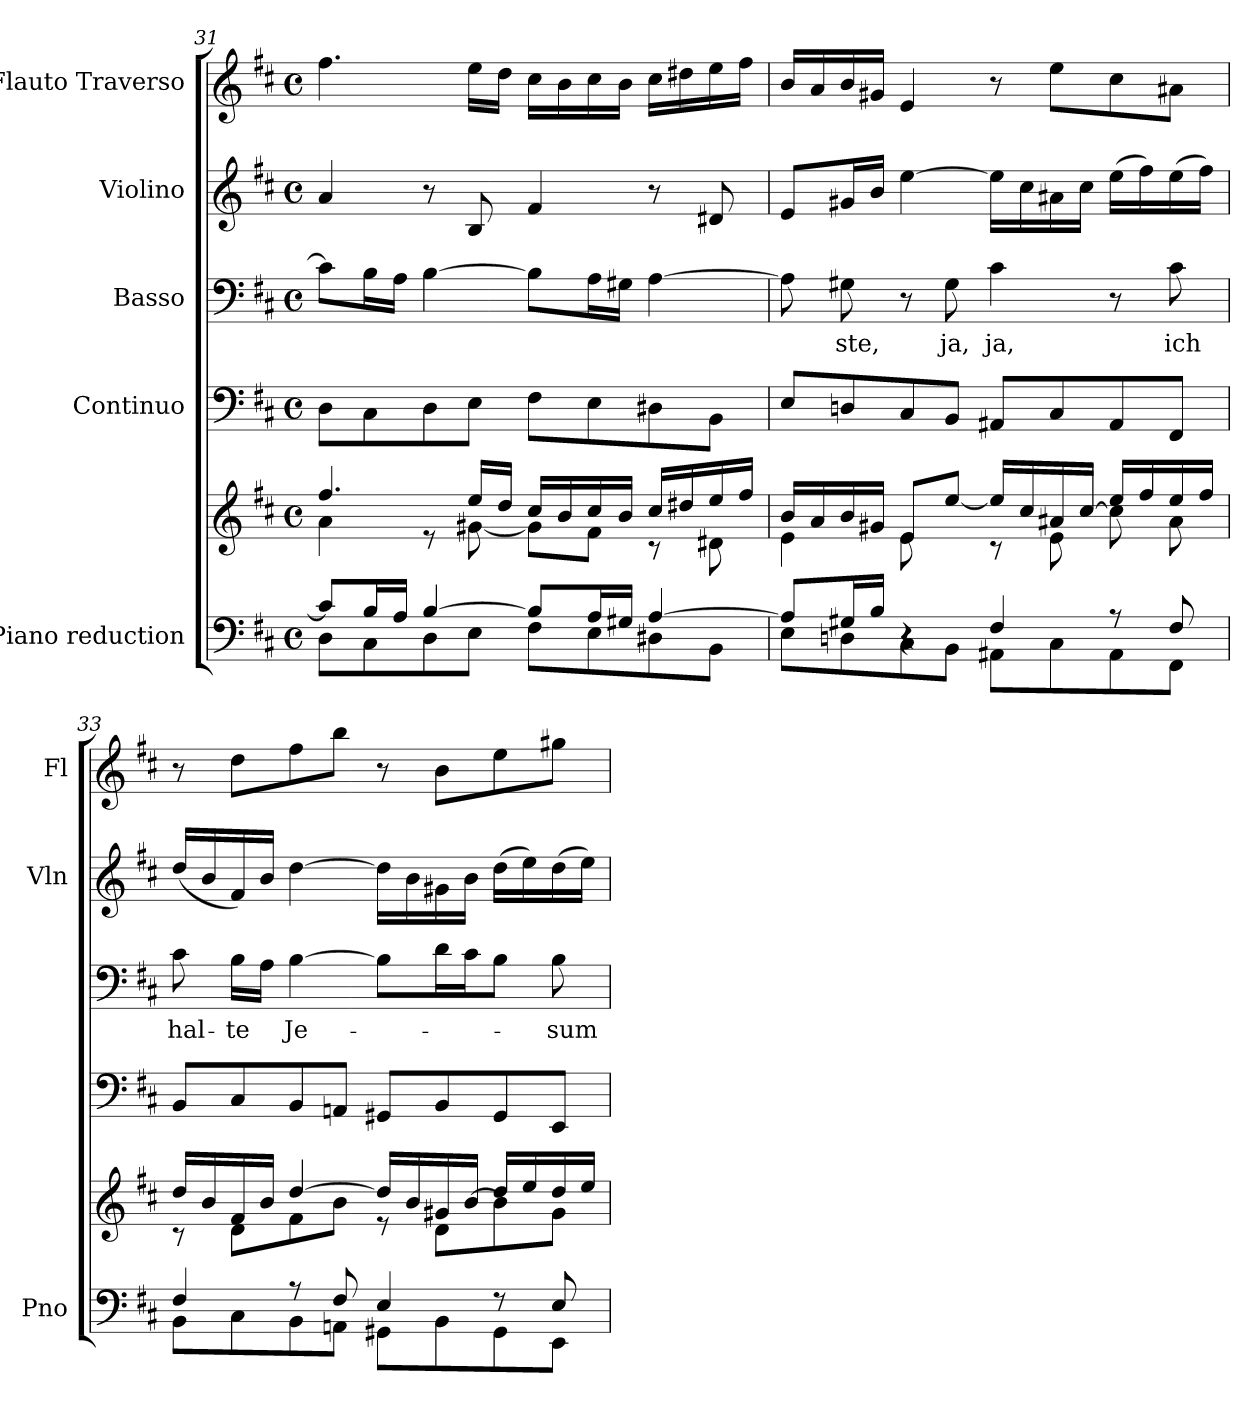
**kern	**kern	**kern	**kern	**text	**kern	**kern
*part5	*part5	*part4	*part3	*part3	*part2	*part1
*staff6	*staff5	*staff4	*staff3	*staff3	*staff2	*staff1
*I"Piano reduction	*	*I"Continuo	*I"Basso	*	*I"Violino	*I"Flauto Traverso
*I'Pno	*	*	*	*	*I'Vln	*I'Fl
*clefF4	*clefG2	*clefF4	*clefF4	*	*clefG2	*clefG2
*k[f#c#]	*k[f#c#]	*k[f#c#]	*k[f#c#]	*	*k[f#c#]	*k[f#c#]
*M4/4	*M4/4	*M4/4	*M4/4	*	*M4/4	*M4/4
*met(c)	*met(c)	*met(c)	*met(c)	*	*met(c)	*met(c)
=31	=31	=31	=31	=31	=31	=31
*^	*^	*	*	*	*	*
8c#/L]	8D\L	4.ff#/	4a\	8D\L	8c#\L]	.	4a/	4.ff#\
16B/L	8C#\	.	.	8C#\	16B\L	.	.	.
16A/JJ	.	.	.	.	16A\JJ	.	.	.
[4B/	8D\	.	8r	8D\	[4B\	.	8r	.
.	8E\J	16ee/LL	[8g#X\	8E\J	.	.	8B/	16ee\LL
.	.	16dd/JJ	.	.	.	.	.	16dd\JJ
8B/L]	8F#\L	16cc#/LL	8g#\L]	8F#\L	8B\L]	.	4f#/	16cc#\LL
.	.	16b/	.	.	.	.	.	16b\
16A/L	8E\	16cc#/	8f#\J	8E\	16A\L	.	.	16cc#\
16G#X/JJ	.	16b/JJ	.	.	16G#X\JJ	.	.	16b\JJ
[4A/	8D#X\	16cc#/LL	8r	8D#X\	[4A\	.	8r	16cc#\LL
.	.	16dd#X/	.	.	.	.	.	16dd#X\
.	8BB\J	16ee/	8d#X\	8BB\J	.	.	8d#X/	16ee\
.	.	16ff#/JJ	.	.	.	.	.	16ff#\JJ
=32	=32	=32	=32	=32	=32	=32	=32	=32
*	*^	*	*	*	*	*	*	*
4.ryy	8A/L]	8E\L	16b/LL	4e\	8E/L	8A\]	.	8e/L	16b/LL
.	.	.	16a/	.	.	.	.	.	16a/
!	!	!	!	!	!	!	!LO:LY:b	!	!
.	16G#X/L	8Dn\	16b/	.	8Dn/	8G#X\	-ste,	16g#X/L	16b/
.	16B/JJ	.	16g#X/JJ	.	.	.	.	16b/JJ	16g#X/JJ
.	4r	8C#\	8e/L	8e\L	8C#/	8r	.	[4ee\	4e/
!	!	!	!	!	!	!	!LO:LY:b	!	!
8G#/J	.	8BB\J	[8ee/J	8ryy	8BB/J	8G#\	ja,	.	.
!	!	!	!	!	!	!	!LO:LY:b	!	!
2ryy	4F#/	8AA#X\L	16ee/LL]	8r	8AA#X/L	4c#\	ja,	16ee\LL]	8r
.	.	.	16cc#/	.	.	.	.	16cc#\	.
.	.	8C#\	16a#X/	8e\L	8C#/	.	.	16a#X\	8ee\L
.	.	.	[<16cc#/JJ	.	.	.	.	16cc#\JJ	.
.	8r	8AA#\	16ee/LL	8cc#\]	8AA#/	8r	.	(16ee\LL	8cc#\
.	.	.	16ff#/	.	.	.	.	16ff#\)	.
!	!	!	!	!	!	!	!LO:LY:b	!	!
.	8F#/	8FF#\J	16ee/	8a#\J	8FF#/J	8c#\	ich	(16ee\	8a#X\J
.	.	.	16ff#/JJ	.	.	.	.	16ff#\JJ)	.
*	*v	*v	*	*	*	*	*	*	*
!!LO:PB:g=z
=33	=33	=33	=33	=33	=33	=33	=33	=33
!	!	!	!	!	!	!LO:LY:b	!	!
4F#/	8BB\L	16dd/LL	8r	8BB/L	8c#\	hal-	(16dd/LL	8r
.	.	16b/	.	.	.	.	16b/	.
!	!	!	!	!	!	!LO:LY:b	!	!
.	8C#\	16f#/	8d\L	8C#/	16B\LL	-te	16f#/)	8dd\L
.	.	16b/JJ	.	.	16A\JJ	.	16b/JJ	.
!	!	!	!	!	!	!LO:LY:b	!	!
8r	8BB\	[4dd/	8f#\	8BB/	[4B\	Je-	[4dd\	8ff#\
8F#/	8AAn\J	.	8b\J	8AAn/J	.	.	.	8bb\J
4E/	8GG#X\L	16dd/LL]	8r	8GG#X/L	8B\L]	.	16dd\LL]	8r
.	.	16b/	.	.	.	.	16b\	.
.	8BB\	16g#X/	8d\L	8BB/	16d\L	.	16g#X\	8b\L
.	.	[<16b/JJ	.	.	16c#\J	.	16b\JJ	.
8r	8GG#\	16dd/LL	8b\]	8GG#/	8B\J	.	(16dd\LL	8ee\
.	.	16ee/	.	.	.	.	16ee\)	.
!	!	!	!	!	!	!LO:LY:b	!	!
8E/	8EE\J	16dd/	8g#\J	8EE/J	8B\	-sum	(16dd\	8gg#X\J
.	.	16ee/JJ	.	.	.	.	16ee\JJ)	.
*v	*v	*	*	*	*	*	*	*
*	*v	*v	*	*	*	*	*
=	=	=	=	=	=	=
*-	*-	*-	*-	*-	*-	*-
